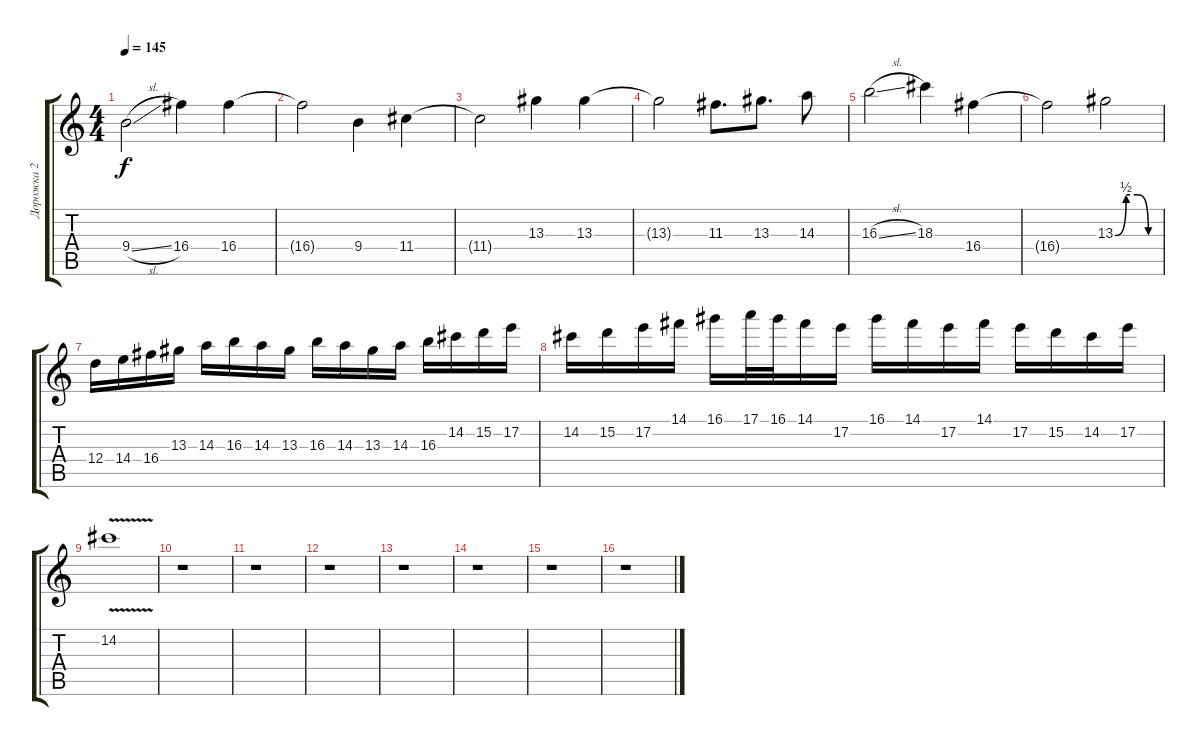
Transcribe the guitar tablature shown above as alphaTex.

\track ("Дорожка 2" "Дорожка 2") {instrument distortionguitar}
\staff {score tabs}
\tuning (E4 B3 G3 D3 A2 E2) {hide}
\ts (4 4)
\tempo 145
\clef g2
\ks c
9.4{sl t}.2{dy f} 16.4.4 16.4.4 |
16.4{t}.2 9.4.4 11.4.4 |
11.4{t}.2 13.3.4 13.3.4 |
13.3{t}.2 11.3.8{d} 13.3.8{d} 14.3.8 |
16.3{sl}.2 18.3.4 16.4.4 |
16.4{t}.2 13.3{be (custom 0 0 15 2 30 2 45 0 60 0)}.2 |
12.4.16 14.4.16 16.4.16 13.3.16 14.3.16 16.3.16 14.3.16 13.3.16 16.3.16 14.3.16 13.3.16 14.3.16 16.3.16 14.2.16 15.2.16 17.2.16 |
14.2.16 15.2.16 17.2.16 14.1.16 16.1.16 17.1.32 16.1.32 14.1.16 17.2.16 16.1.16 14.1.16 17.2.16 14.1.16 17.2.16 15.2.16 14.2.16 17.2.16 |
14.2{v}.1 |
r.1 |
r.1 |
r.1 |
r.1 |
r.1 |
r.1 |
r.1
